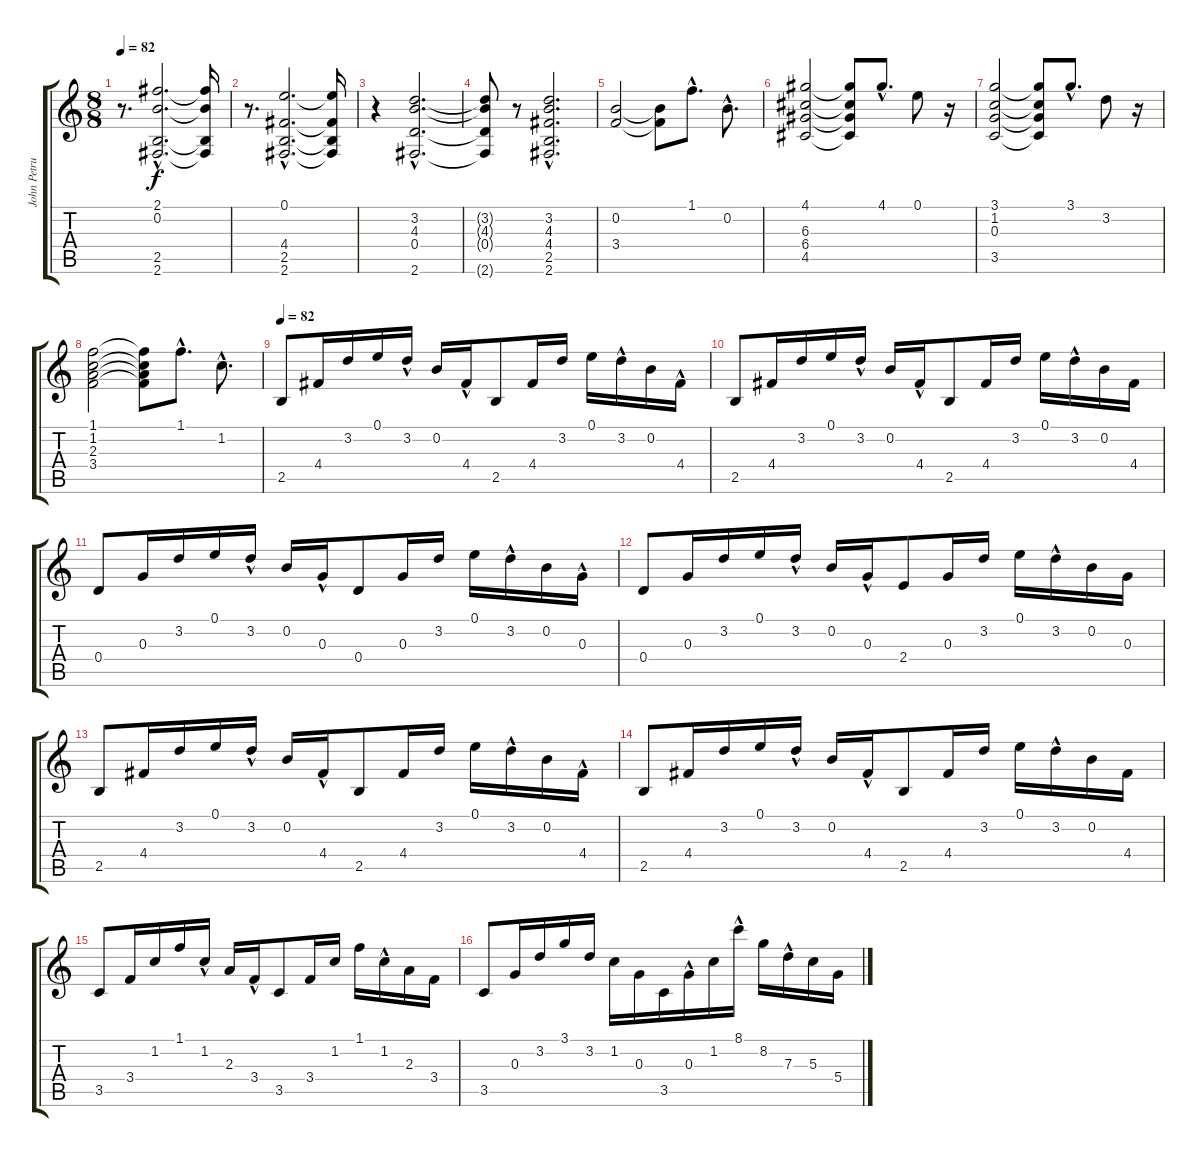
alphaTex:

\track ("John Petrucci" "John Petru") {instrument distortionguitar}
\staff {score tabs}
\tuning (E4 B3 G3 D3 A2 E2) {hide}
\ts (8 8)
\tempo 82
\clef g2
\ks c
r.8{d dy f} (2.1{hac} 0.2{hac} 2.5{hac} 2.6{hac}).2{d} (2.1{t} 0.2{t} 2.5{t} 2.6{t}).16 |
r.8{d} (0.1{hac} 4.4{hac} 2.5{hac} 2.6{hac}).2{d volume 5} (0.1{t} 4.4{t} 2.5{t} 2.6{t}).16 |
r.4 (3.2{hac} 4.3{hac} 0.4{hac} 2.6{hac}).2{d volume 3} |
(3.2{t} 4.3{t} 0.4{t} 2.6{t}).8 r.8 (3.2{hac} 4.3{hac} 4.4{hac} 2.5{hac} 2.6{hac}).2{d volume 3} |
(0.2 3.4).2{volume 14 instrument electricguitarclean} (0.2{t} 3.4{t}).8 1.1{hac}.8{d} 0.2{hac}.8{d} |
(4.1 6.3 6.4 4.5).2 (4.1{t} 6.3{t} 6.4{t} 4.5{t}).8 4.1{hac}.8{d} 0.1.8 r.16 |
(3.1 1.2 0.3 3.5).2 (3.1{t} 1.2{t} 0.3{t} 3.5{t}).8 3.1{hac}.8{d} 3.2.8 r.16 |
(1.1 1.2 2.3 3.4).2 (1.1{t} 1.2{t} 2.3{t} 3.4{t}).8 1.1{hac}.8{d} 1.2{hac}.8{d} |
\tempo 82
2.5.8{volume 12 instrument electricguitarclean} 4.4.16 3.2.16 0.1.16 3.2{hac}.16 0.2.16 4.4{hac}.16 2.5.8 4.4.16 3.2.16 0.1.16 3.2{hac}.16 0.2.16 4.4{hac}.16 |
2.5.8 4.4.16 3.2.16 0.1.16 3.2{hac}.16 0.2.16 4.4{hac}.16 2.5.8 4.4.16 3.2.16 0.1.16 3.2{hac}.16 0.2.16 4.4.16 |
0.4.8 0.3.16 3.2.16 0.1.16 3.2{hac}.16 0.2.16 0.3{hac}.16 0.4.8 0.3.16 3.2.16 0.1.16 3.2{hac}.16 0.2.16 0.3{hac}.16 |
0.4.8 0.3.16 3.2.16 0.1.16 3.2{hac}.16 0.2.16 0.3{hac}.16 2.4.8 0.3.16 3.2.16 0.1.16 3.2{hac}.16 0.2.16 0.3.16 |
2.5.8 4.4.16 3.2.16 0.1.16 3.2{hac}.16 0.2.16 4.4{hac}.16 2.5.8 4.4.16 3.2.16 0.1.16 3.2{hac}.16 0.2.16 4.4{hac}.16 |
2.5.8 4.4.16 3.2.16 0.1.16 3.2{hac}.16 0.2.16 4.4{hac}.16 2.5.8 4.4.16 3.2.16 0.1.16 3.2{hac}.16 0.2.16 4.4.16 |
3.5.8 3.4.16 1.2.16 1.1.16 1.2{hac}.16 2.3.16 3.4{hac}.16 3.5.8 3.4.16 1.2.16 1.1.16 1.2{hac}.16 2.3.16 3.4.16 |
3.5.8 0.3.16 3.2.16 3.1.16 3.2.16 1.2.16 0.3.16 3.5.16 0.3{hac}.16 1.2.16 8.1{hac}.16 8.2.16 7.3{hac}.16 5.3.16 5.4.16
